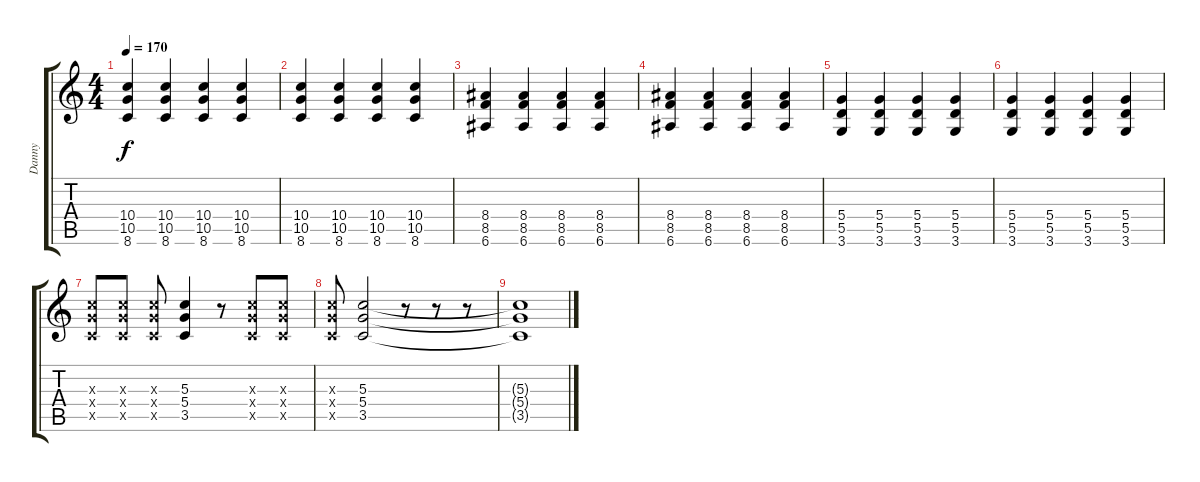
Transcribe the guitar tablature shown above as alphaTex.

\track ("Danny" "Danny") {instrument overdrivenguitar}
\staff {score tabs}
\tuning (E4 B3 G3 D3 A2 E2) {hide}
\ts (4 4)
\tempo 170
\clef g2
\ks c
(10.4 10.5 8.6).4{dy f} (10.4 10.5 8.6).4 (10.4 10.5 8.6).4 (10.4 10.5 8.6).4 |
(10.4 10.5 8.6).4 (10.4 10.5 8.6).4 (10.4 10.5 8.6).4 (10.4 10.5 8.6).4 |
(8.4 8.5 6.6).4 (8.4 8.5 6.6).4 (8.4 8.5 6.6).4 (8.4 8.5 6.6).4 |
(8.4 8.5 6.6).4 (8.4 8.5 6.6).4 (8.4 8.5 6.6).4 (8.4 8.5 6.6).4 |
(5.4 5.5 3.6).4 (5.4 5.5 3.6).4 (5.4 5.5 3.6).4 (5.4 5.5 3.6).4 |
(5.4 5.5 3.6).4 (5.4 5.5 3.6).4 (5.4 5.5 3.6).4 (5.4 5.5 3.6).4 |
(5.3{x} 5.4{x} 3.5{x}).8 (5.3{x} 5.4{x} 3.5{x}).8 (5.3{x} 5.4{x} 3.5{x}).8 (5.3 5.4 3.5).4 r.8 (5.3{x} 5.4{x} 3.5{x}).8 (5.3{x} 5.4{x} 3.5{x}).8 |
(5.3{x} 5.4{x} 3.5{x}).8 (5.3 5.4 3.5).2 r.8 r.8 r.8 |
(5.3{t} 5.4{t} 3.5{t}).1
